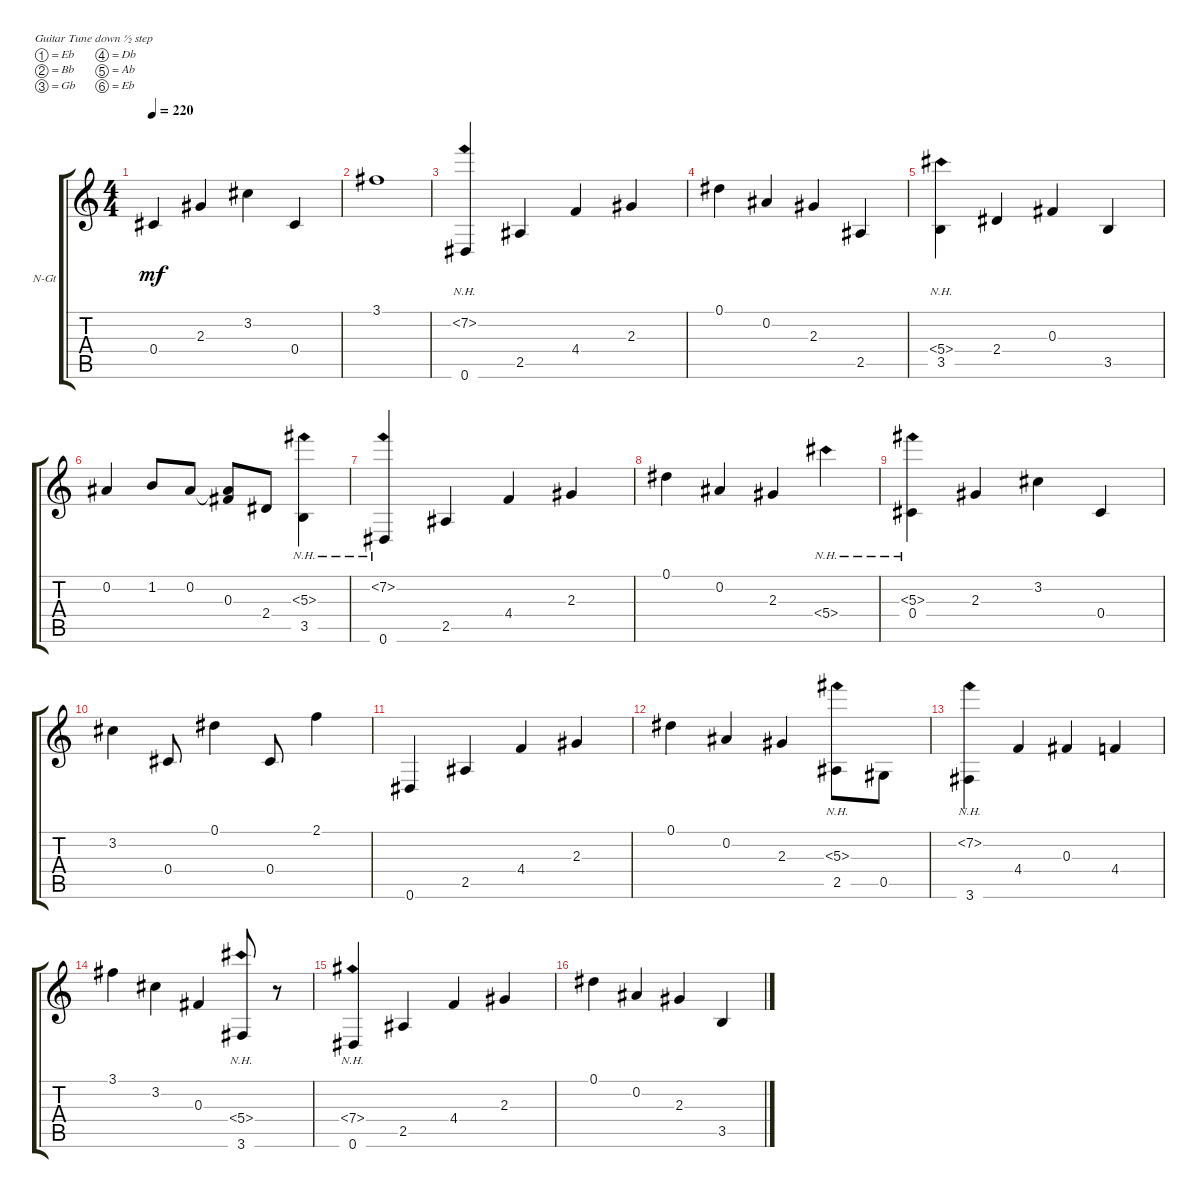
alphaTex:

\defaultSystemsLayout 4
\bracketExtendMode groupsimilarinstruments
\firstSystemTrackNameOrientation horizontal
\otherSystemsTrackNameOrientation horizontal
\track ("Nylon Guitar" "N-Gt") {instrument acousticguitarnylon}
\staff {score tabs}
\tuning (Eb4 Bb3 Gb3 Db3 Ab2 Eb2)
\ts (4 4)
\tempo 220
\clef g2
\ks c
0.4.4{dy mf} 2.3.4 3.2.4 0.4.4 |
3.1.1 |
(0.6 7.2{nh}).4 2.5.4 4.4.4 2.3.4 |
0.1.4 0.2.4 2.3.4 2.5.4 |
(3.5 5.4{nh}).4 2.4.4 0.3.4 3.5.4 |
0.2.4 1.2.8 0.2.8 (0.2{t} 0.3).8 2.4.8 (3.5 5.3{nh}).4 |
(0.6 7.2{nh}).4 2.5.4 4.4.4 2.3.4 |
0.1.4 0.2.4 2.3.4 5.4{nh}.4 |
(0.4 5.3{nh}).4 2.3.4 3.2.4 0.4.4 |
3.2.4 0.4.8 0.1.4 0.4.8 2.1.4 |
0.6.4 2.5.4 4.4.4 2.3.4 |
0.1.4 0.2.4 2.3.4 (2.5 5.3{nh}).8 0.5.8 |
(3.6 7.2{nh}).4 4.4.4 0.3.4 4.4.4 |
3.1.4 3.2.4 0.3.4 (3.6 5.4{nh}).8 r.8 |
(0.6 7.4{nh}).4 2.5.4 4.4.4 2.3.4 |
0.1.4 0.2.4 2.3.4 3.5.4
